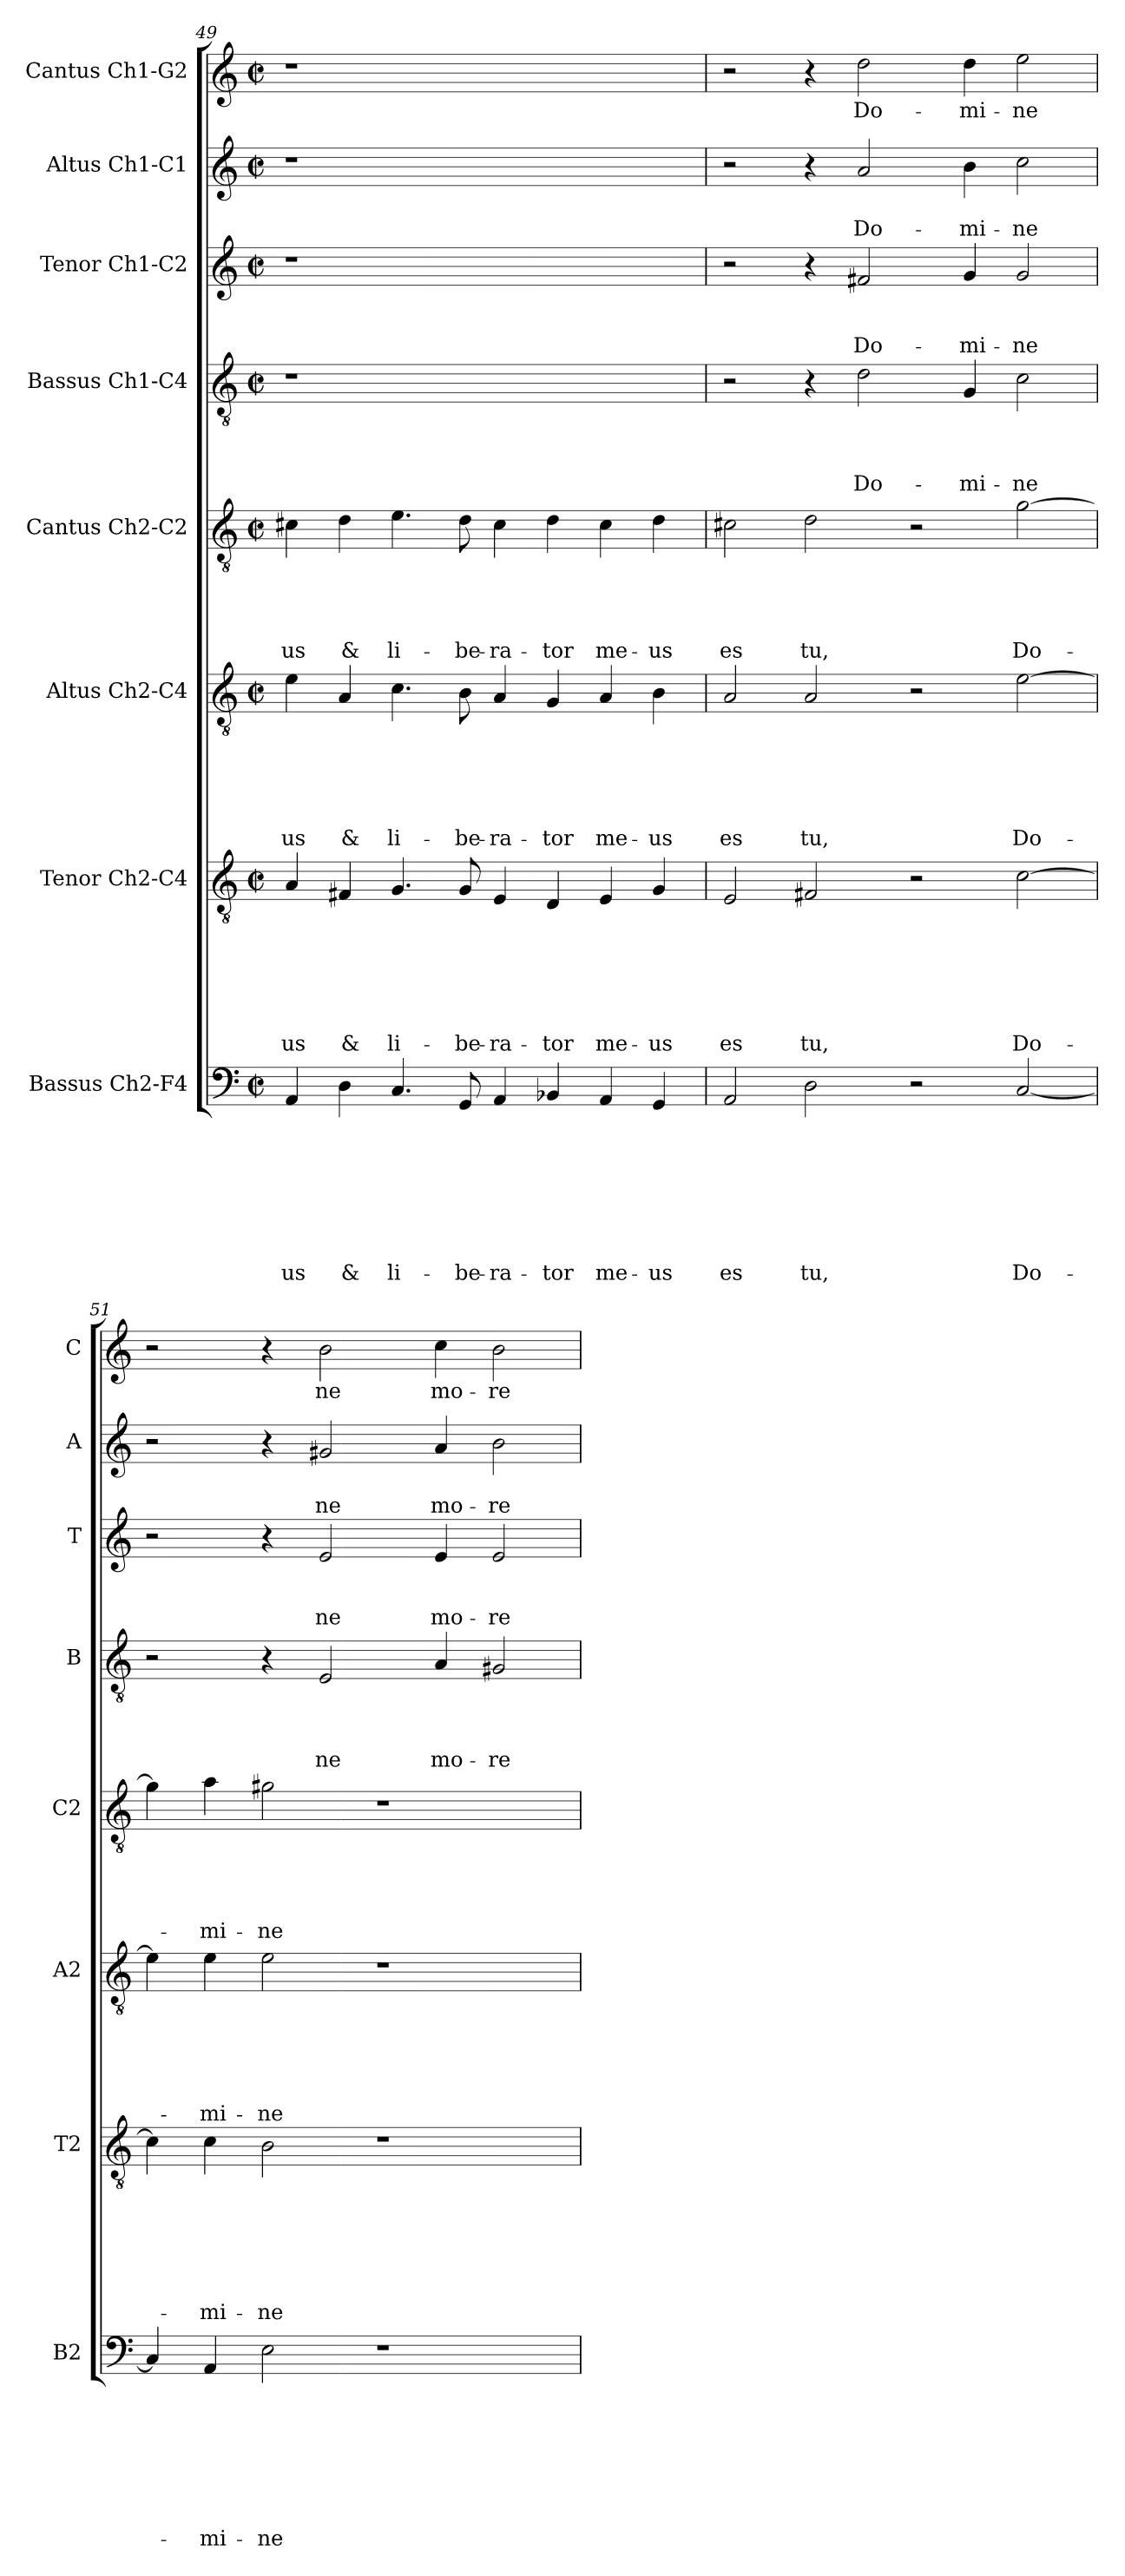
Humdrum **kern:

**kern	**text	**text	**text	**text	**text	**text	**text	**text	**kern	**text	**text	**text	**text	**text	**text	**text	**kern	**text	**text	**text	**text	**text	**text	**kern	**text	**text	**text	**text	**text	**kern	**text	**text	**text	**text	**kern	**text	**text	**text	**kern	**text	**text	**kern	**text
*part8	*part8	*part8	*part8	*part8	*part8	*part8	*part8	*part8	*part7	*part7	*part7	*part7	*part7	*part7	*part7	*part7	*part6	*part6	*part6	*part6	*part6	*part6	*part6	*part5	*part5	*part5	*part5	*part5	*part5	*part4	*part4	*part4	*part4	*part4	*part3	*part3	*part3	*part3	*part2	*part2	*part2	*part1	*part1
*staff8	*staff8	*staff8	*staff8	*staff8	*staff8	*staff8	*staff8	*staff8	*staff7	*staff7	*staff7	*staff7	*staff7	*staff7	*staff7	*staff7	*staff6	*staff6	*staff6	*staff6	*staff6	*staff6	*staff6	*staff5	*staff5	*staff5	*staff5	*staff5	*staff5	*staff4	*staff4	*staff4	*staff4	*staff4	*staff3	*staff3	*staff3	*staff3	*staff2	*staff2	*staff2	*staff1	*staff1
*I"Bassus Ch2-F4	*	*	*	*	*	*	*	*	*I"Tenor Ch2-C4	*	*	*	*	*	*	*	*I"Altus Ch2-C4	*	*	*	*	*	*	*I"Cantus Ch2-C2	*	*	*	*	*	*I"Bassus Ch1-C4	*	*	*	*	*I"Tenor Ch1-C2	*	*	*	*I"Altus Ch1-C1	*	*	*I"Cantus Ch1-G2	*
*I'B2	*	*	*	*	*	*	*	*	*I'T2	*	*	*	*	*	*	*	*I'A2	*	*	*	*	*	*	*I'C2	*	*	*	*	*	*I'B	*	*	*	*	*I'T	*	*	*	*I'A	*	*	*I'C	*
*clefF4	*	*	*	*	*	*	*	*	*clefGv2	*	*	*	*	*	*	*	*clefGv2	*	*	*	*	*	*	*clefGv2	*	*	*	*	*	*clefGv2	*	*	*	*	*clefG2	*	*	*	*clefG2	*	*	*clefG2	*
*k[]	*	*	*	*	*	*	*	*	*k[]	*	*	*	*	*	*	*	*k[]	*	*	*	*	*	*	*k[]	*	*	*	*	*	*k[]	*	*	*	*	*k[]	*	*	*	*k[]	*	*	*k[]	*
*C:	*	*	*	*	*	*	*	*	*C:	*	*	*	*	*	*	*	*C:	*	*	*	*	*	*	*C:	*	*	*	*	*	*C:	*	*	*	*	*C:	*	*	*	*C:	*	*	*C:	*
*M2/2	*	*	*	*	*	*	*	*	*M2/2	*	*	*	*	*	*	*	*M2/2	*	*	*	*	*	*	*M2/2	*	*	*	*	*	*M2/2	*	*	*	*	*M2/2	*	*	*	*M2/2	*	*	*M2/2	*
*met(c|)	*	*	*	*	*	*	*	*	*met(c|)	*	*	*	*	*	*	*	*met(c|)	*	*	*	*	*	*	*met(c|)	*	*	*	*	*	*met(c|)	*	*	*	*	*met(c|)	*	*	*	*met(c|)	*	*	*met(c|)	*
=49	=49	=49	=49	=49	=49	=49	=49	=49	=49	=49	=49	=49	=49	=49	=49	=49	=49	=49	=49	=49	=49	=49	=49	=49	=49	=49	=49	=49	=49	=49	=49	=49	=49	=49	=49	=49	=49	=49	=49	=49	=49	=49	=49
!	!	!	!	!	!	!	!	!LO:LY:b	!	!	!	!	!	!	!	!LO:LY:b	!	!	!	!	!	!	!LO:LY:b	!	!	!	!	!	!LO:LY:b	!	!	!	!	!	!	!	!	!	!	!	!	!	!
4AA/	.	.	.	.	.	.	.	-us	4A/	.	.	.	.	.	.	-us	4e\	.	.	.	.	.	-us	4c#X\	.	.	.	.	-us	1r	.	.	.	.	1r	.	.	.	1r	.	.	1r	.
!	!	!	!	!	!	!	!	!LO:LY:b	!	!	!	!	!	!	!	!LO:LY:b	!	!	!	!	!	!	!LO:LY:b	!	!	!	!	!	!LO:LY:b	!	!	!	!	!	!	!	!	!	!	!	!	!	!
4D\	.	.	.	.	.	.	.	&	4F#X/	.	.	.	.	.	.	&	4A/	.	.	.	.	.	&	4d\	.	.	.	.	&	.	.	.	.	.	.	.	.	.	.	.	.	.	.
!	!	!	!	!	!	!	!	!LO:LY:b	!	!	!	!	!	!	!	!LO:LY:b	!	!	!	!	!	!	!LO:LY:b	!	!	!	!	!	!LO:LY:b	!	!	!	!	!	!	!	!	!	!	!	!	!	!
4.C/	.	.	.	.	.	.	.	li-	4.G/	.	.	.	.	.	.	li-	4.c\	.	.	.	.	.	li-	4.e\	.	.	.	.	li-	.	.	.	.	.	.	.	.	.	.	.	.	.	.
!	!	!	!	!	!	!	!	!LO:LY:b	!	!	!	!	!	!	!	!LO:LY:b	!	!	!	!	!	!	!LO:LY:b	!	!	!	!	!	!LO:LY:b	!	!	!	!	!	!	!	!	!	!	!	!	!	!
8GG/	.	.	.	.	.	.	.	-be-	8G/	.	.	.	.	.	.	-be-	8B\	.	.	.	.	.	-be-	8d\	.	.	.	.	-be-	.	.	.	.	.	.	.	.	.	.	.	.	.	.
!	!	!	!	!	!	!	!	!LO:LY:b	!	!	!	!	!	!	!	!LO:LY:b	!	!	!	!	!	!	!LO:LY:b	!	!	!	!	!	!LO:LY:b	!	!	!	!	!	!	!	!	!	!	!	!	!	!
4AA/	.	.	.	.	.	.	.	-ra-	4E/	.	.	.	.	.	.	-ra-	4A/	.	.	.	.	.	-ra-	4c#\	.	.	.	.	-ra-	1ryy	.	.	.	.	1ryy	.	.	.	1ryy	.	.	1ryy	.
!	!	!	!	!	!	!	!	!LO:LY:b	!	!	!	!	!	!	!	!LO:LY:b	!	!	!	!	!	!	!LO:LY:b	!	!	!	!	!	!LO:LY:b	!	!	!	!	!	!	!	!	!	!	!	!	!	!
4BB-X/	.	.	.	.	.	.	.	-tor	4D/	.	.	.	.	.	.	-tor	4G/	.	.	.	.	.	-tor	4d\	.	.	.	.	-tor	.	.	.	.	.	.	.	.	.	.	.	.	.	.
!	!	!	!	!	!	!	!	!LO:LY:b	!	!	!	!	!	!	!	!LO:LY:b	!	!	!	!	!	!	!LO:LY:b	!	!	!	!	!	!LO:LY:b	!	!	!	!	!	!	!	!	!	!	!	!	!	!
4AA/	.	.	.	.	.	.	.	me-	4E/	.	.	.	.	.	.	me-	4A/	.	.	.	.	.	me-	4c#\	.	.	.	.	me-	.	.	.	.	.	.	.	.	.	.	.	.	.	.
!	!	!	!	!	!	!	!	!LO:LY:b	!	!	!	!	!	!	!	!LO:LY:b	!	!	!	!	!	!	!LO:LY:b	!	!	!	!	!	!LO:LY:b	!	!	!	!	!	!	!	!	!	!	!	!	!	!
4GG/	.	.	.	.	.	.	.	-us	4G/	.	.	.	.	.	.	-us	4B\	.	.	.	.	.	-us	4d\	.	.	.	.	-us	.	.	.	.	.	.	.	.	.	.	.	.	.	.
=50	=50	=50	=50	=50	=50	=50	=50	=50	=50	=50	=50	=50	=50	=50	=50	=50	=50	=50	=50	=50	=50	=50	=50	=50	=50	=50	=50	=50	=50	=50	=50	=50	=50	=50	=50	=50	=50	=50	=50	=50	=50	=50	=50
!	!	!	!	!	!	!	!	!LO:LY:b	!	!	!	!	!	!	!	!LO:LY:b	!	!	!	!	!	!	!LO:LY:b	!	!	!	!	!	!LO:LY:b	!	!	!	!	!	!	!	!	!	!	!	!	!	!
2AA/	.	.	.	.	.	.	.	es	2E/	.	.	.	.	.	.	es	2A/	.	.	.	.	.	es	2c#X\	.	.	.	.	es	2r	.	.	.	.	2r	.	.	.	2r	.	.	2r	.
!	!	!	!	!	!	!	!	!LO:LY:b	!	!	!	!	!	!	!	!LO:LY:b	!	!	!	!	!	!	!LO:LY:b	!	!	!	!	!	!LO:LY:b	!	!	!	!	!	!	!	!	!	!	!	!	!	!
2D\	.	.	.	.	.	.	.	tu,	2F#X/	.	.	.	.	.	.	tu,	2A/	.	.	.	.	.	tu,	2d\	.	.	.	.	tu,	4r	.	.	.	.	4r	.	.	.	4r	.	.	4r	.
!	!	!	!	!	!	!	!	!	!	!	!	!	!	!	!	!	!	!	!	!	!	!	!	!	!	!	!	!	!	!	!	!	!	!LO:LY:b	!	!	!	!LO:LY:b	!	!	!LO:LY:b	!	!LO:LY:b
.	.	.	.	.	.	.	.	.	.	.	.	.	.	.	.	.	.	.	.	.	.	.	.	.	.	.	.	.	.	2d\	.	.	.	Do-	2f#X/	.	.	Do-	2a/	.	Do-	2dd\	Do-
2r	.	.	.	.	.	.	.	.	2r	.	.	.	.	.	.	.	2r	.	.	.	.	.	.	2r	.	.	.	.	.	.	.	.	.	.	.	.	.	.	.	.	.	.	.
!	!	!	!	!	!	!	!	!	!	!	!	!	!	!	!	!	!	!	!	!	!	!	!	!	!	!	!	!	!	!	!	!	!	!LO:LY:b	!	!	!	!LO:LY:b	!	!	!LO:LY:b	!	!LO:LY:b
.	.	.	.	.	.	.	.	.	.	.	.	.	.	.	.	.	.	.	.	.	.	.	.	.	.	.	.	.	.	4G/	.	.	.	-mi-	4g/	.	.	-mi-	4b\	.	-mi-	4dd\	-mi-
!	!	!	!	!	!	!	!	!LO:LY:b	!	!	!	!	!	!	!	!LO:LY:b	!	!	!	!	!	!	!LO:LY:b	!	!	!	!	!	!LO:LY:b	!	!	!	!	!LO:LY:b	!	!	!	!LO:LY:b	!	!	!LO:LY:b	!	!LO:LY:b
[2C/	.	.	.	.	.	.	.	Do-	[2c\	.	.	.	.	.	.	Do-	[2e\	.	.	.	.	.	Do-	[2g\	.	.	.	.	Do-	2c\	.	.	.	-ne	2g/	.	.	-ne	2cc\	.	-ne	2ee\	-ne
!!LO:PB:g=z
=51	=51	=51	=51	=51	=51	=51	=51	=51	=51	=51	=51	=51	=51	=51	=51	=51	=51	=51	=51	=51	=51	=51	=51	=51	=51	=51	=51	=51	=51	=51	=51	=51	=51	=51	=51	=51	=51	=51	=51	=51	=51	=51	=51
4C/]	.	.	.	.	.	.	.	.	4c\]	.	.	.	.	.	.	.	4e\]	.	.	.	.	.	.	4g\]	.	.	.	.	.	2r	.	.	.	.	2r	.	.	.	2r	.	.	2r	.
!	!	!	!	!	!	!	!	!LO:LY:b	!	!	!	!	!	!	!	!LO:LY:b	!	!	!	!	!	!	!LO:LY:b	!	!	!	!	!	!LO:LY:b	!	!	!	!	!	!	!	!	!	!	!	!	!	!
4AA/	.	.	.	.	.	.	.	-mi-	4c\	.	.	.	.	.	.	-mi-	4e\	.	.	.	.	.	-mi-	4a\	.	.	.	.	-mi-	.	.	.	.	.	.	.	.	.	.	.	.	.	.
!	!	!	!	!	!	!	!	!LO:LY:b	!	!	!	!	!	!	!	!LO:LY:b	!	!	!	!	!	!	!LO:LY:b	!	!	!	!	!	!LO:LY:b	!	!	!	!	!	!	!	!	!	!	!	!	!	!
2E\	.	.	.	.	.	.	.	-ne	2B\	.	.	.	.	.	.	-ne	2e\	.	.	.	.	.	-ne	2g#X\	.	.	.	.	-ne	4r	.	.	.	.	4r	.	.	.	4r	.	.	4r	.
!	!	!	!	!	!	!	!	!	!	!	!	!	!	!	!	!	!	!	!	!	!	!	!	!	!	!	!	!	!	!	!	!	!	!LO:LY:b	!	!	!	!LO:LY:b	!	!	!LO:LY:b	!	!LO:LY:b
.	.	.	.	.	.	.	.	.	.	.	.	.	.	.	.	.	.	.	.	.	.	.	.	.	.	.	.	.	.	2E/	.	.	.	ne	2e/	.	.	ne	2g#X/	.	ne	2b\	ne
1r	.	.	.	.	.	.	.	.	1r	.	.	.	.	.	.	.	1r	.	.	.	.	.	.	1r	.	.	.	.	.	.	.	.	.	.	.	.	.	.	.	.	.	.	.
!	!	!	!	!	!	!	!	!	!	!	!	!	!	!	!	!	!	!	!	!	!	!	!	!	!	!	!	!	!	!	!	!	!	!LO:LY:b	!	!	!	!LO:LY:b	!	!	!LO:LY:b	!	!LO:LY:b
.	.	.	.	.	.	.	.	.	.	.	.	.	.	.	.	.	.	.	.	.	.	.	.	.	.	.	.	.	.	4A/	.	.	.	mo-	4e/	.	.	mo-	4a/	.	mo-	4cc\	mo-
!	!	!	!	!	!	!	!	!	!	!	!	!	!	!	!	!	!	!	!	!	!	!	!	!	!	!	!	!	!	!	!	!	!	!LO:LY:b	!	!	!	!LO:LY:b	!	!	!LO:LY:b	!	!LO:LY:b
.	.	.	.	.	.	.	.	.	.	.	.	.	.	.	.	.	.	.	.	.	.	.	.	.	.	.	.	.	.	2G#X/	.	.	.	-re-	2e/	.	.	-re-	2b\	.	-re-	2b\	-re-
=	=	=	=	=	=	=	=	=	=	=	=	=	=	=	=	=	=	=	=	=	=	=	=	=	=	=	=	=	=	=	=	=	=	=	=	=	=	=	=	=	=	=	=
*-	*-	*-	*-	*-	*-	*-	*-	*-	*-	*-	*-	*-	*-	*-	*-	*-	*-	*-	*-	*-	*-	*-	*-	*-	*-	*-	*-	*-	*-	*-	*-	*-	*-	*-	*-	*-	*-	*-	*-	*-	*-	*-	*-
